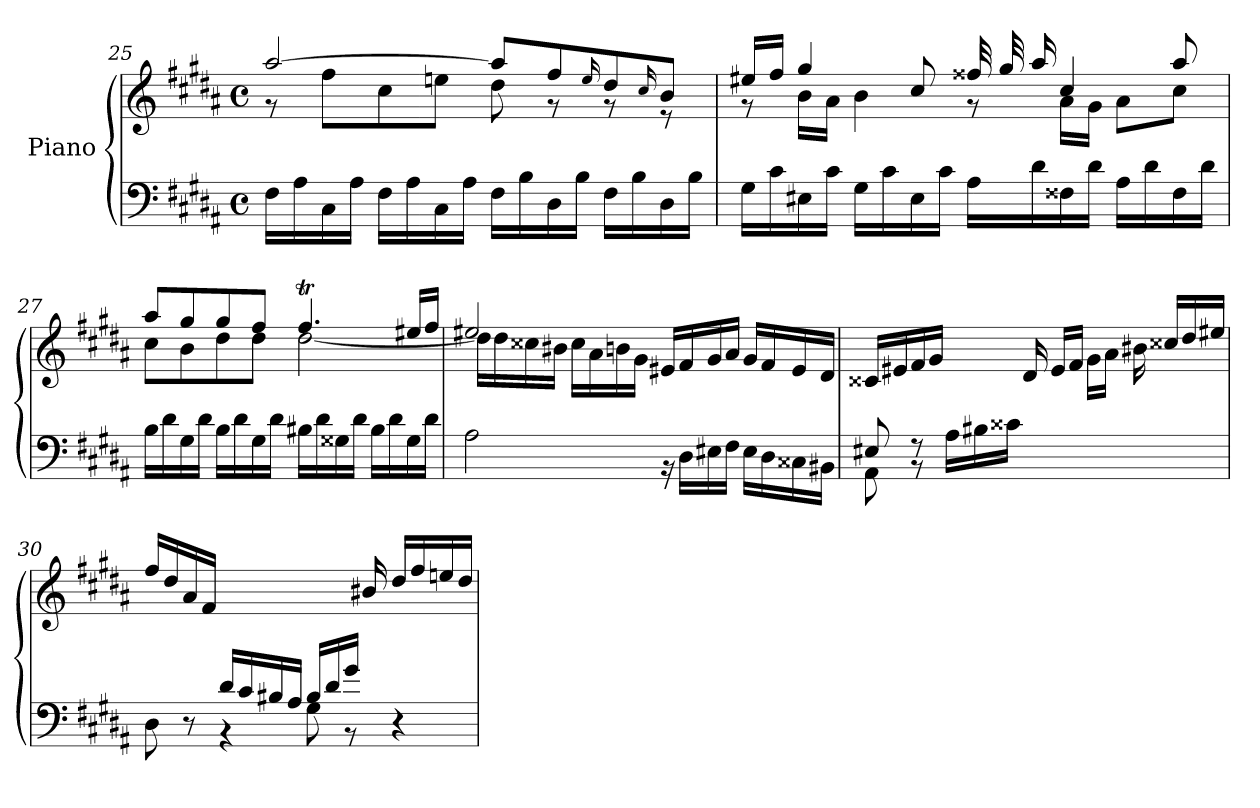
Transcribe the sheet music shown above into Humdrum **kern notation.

**kern	**kern
*part1	*part1
*staff2	*staff1
*I"Piano	*
!!LO:LB:g=z
*clefF4	*clefG2
*k[f#c#g#d#a#]	*k[f#c#g#d#a#]
*B:	*B:
*M4/4	*M4/4
*met(c)	*met(c)
=25	=25
*^	*^
1ryy	16F#\LL	[2aa#/	8r
.	16A#\	.	.
.	16C#\	.	8ff#\L
.	16A#\JJ	.	.
.	16F#\LL	.	8cc#\
.	16A#\	.	.
.	16C#\	.	8een\J
.	16A#\JJ	.	.
.	16F#LL	8aa#L]	8dd#\
.	16B	.	.
.	16D#	8ff#	8r
.	16BJJ	.	.
.	.	.	16qqee/
.	16F#LL	8dd#	8r
.	16B	.	.
.	.	.	16qqcc#/
.	16D#	8bJ	8r
.	16BJJ	.	.
=26	=26	=26	=26
1ryy	16G#\LL	16ee#X/LL	8r
.	16c#\	16ff#/JJ	.
.	16E#X\	4gg#/	16b\LL
.	16c#\JJ	.	16a#\JJ
.	16G#\LL	.	4b\
.	16c#\	.	.
.	16E#\	8cc#/	.
.	16c#\JJ	.	.
.	16A#LL	32ff##X/LLL	8r
.	.	32gg#/	.
.	16d#	16aa#/JJ	.
.	16F##X	4cc#/	16a#\LL
.	16d#JJ	.	16g#\JJ
.	16A#LL	.	8a#\L
.	16d#	.	.
.	16F##	8aa#/	8cc#\J
.	16d#JJ	.	.
!!LO:LB:g=z	!!
=27	=27	=27	=27
1ryy	16B\LL	8aa#/L	8cc#\L
.	16d#\	.	.
.	16G#\	8gg#/	8b\
.	16d#\JJ	.	.
.	16B\LL	8gg#/	8dd#\
.	16d#\	.	.
.	16G#\	8ff#/J	8dd#\J
.	16d#\JJ	.	.
.	16B#X\LL	4.ff#T/	[2dd#\
.	16d#\	.	.
.	16G##X\	.	.
.	16d#\JJ	.	.
.	16B#\LL	.	.
.	16d#\	.	.
.	16G##\	16ee#X/LL	.
.	16d#\JJ	16ff#/JJ	.
=28	=28	=28	=28
1ryy	2A#\	2ee#X/	16dd#\LL]
.	.	.	16dd#\
.	.	.	16cc##X\
.	.	.	16b#X\JJ
.	.	.	16cc##\LL
.	.	.	16a#\
.	.	.	16bn\
.	.	.	16g#\JJ
.	16r	16e#X/LL	2ryy
.	16D#LL	16f#/	.
.	16E#X	16g#/	.
.	16F#JJ	16a#/JJ	.
.	16E#LL	16g#LL	.
.	16D#	16f#	.
.	16C##X	16e#	.
.	16BB#XJJ	16d#JJ	.
!!LO:LB:g=z	!!
=29	=29	=29	=29
8E#X/	8AA#\	16c##XLL	1ryy
.	.	16e#X	.
8r	8r	16f#	.
.	.	16g#JJ	.
4ryy	16A#LL	8ryy	.
.	16B#X	.	.
.	16c##XJJ	16ryy	.
.	16ryy	16d#/	.
2ryy	2ryy	16e#LL	.
.	.	16f#JJ	.
.	.	16g#\LL	.
.	.	16a#\JJ	.
.	.	16b#X\	.
.	.	16cc##XLL	.
.	.	16dd#	.
.	.	16ee#XJJ	.
=30	=30	=30	=30
4ryy	8D#\	16ff#LL	1ryy
.	.	16dd#	.
.	8r	16a#	.
.	.	16f#JJ	.
16d#/LL	4r	4ryy	.
16c#/	.	.	.
16B#X/	.	.	.
16A#/JJ	.	.	.
16B#/LL	8G#\	8ryy	.
16d#/	.	.	.
16g#/JJ	8r	16ryy	.
16ryy	.	16b#X/	.
4ryy	4r	16dd#LL	.
.	.	16ff#	.
.	.	16een	.
.	.	16dd#JJ	.
*v	*v	*	*
*	*v	*v
=	=
*-	*-
